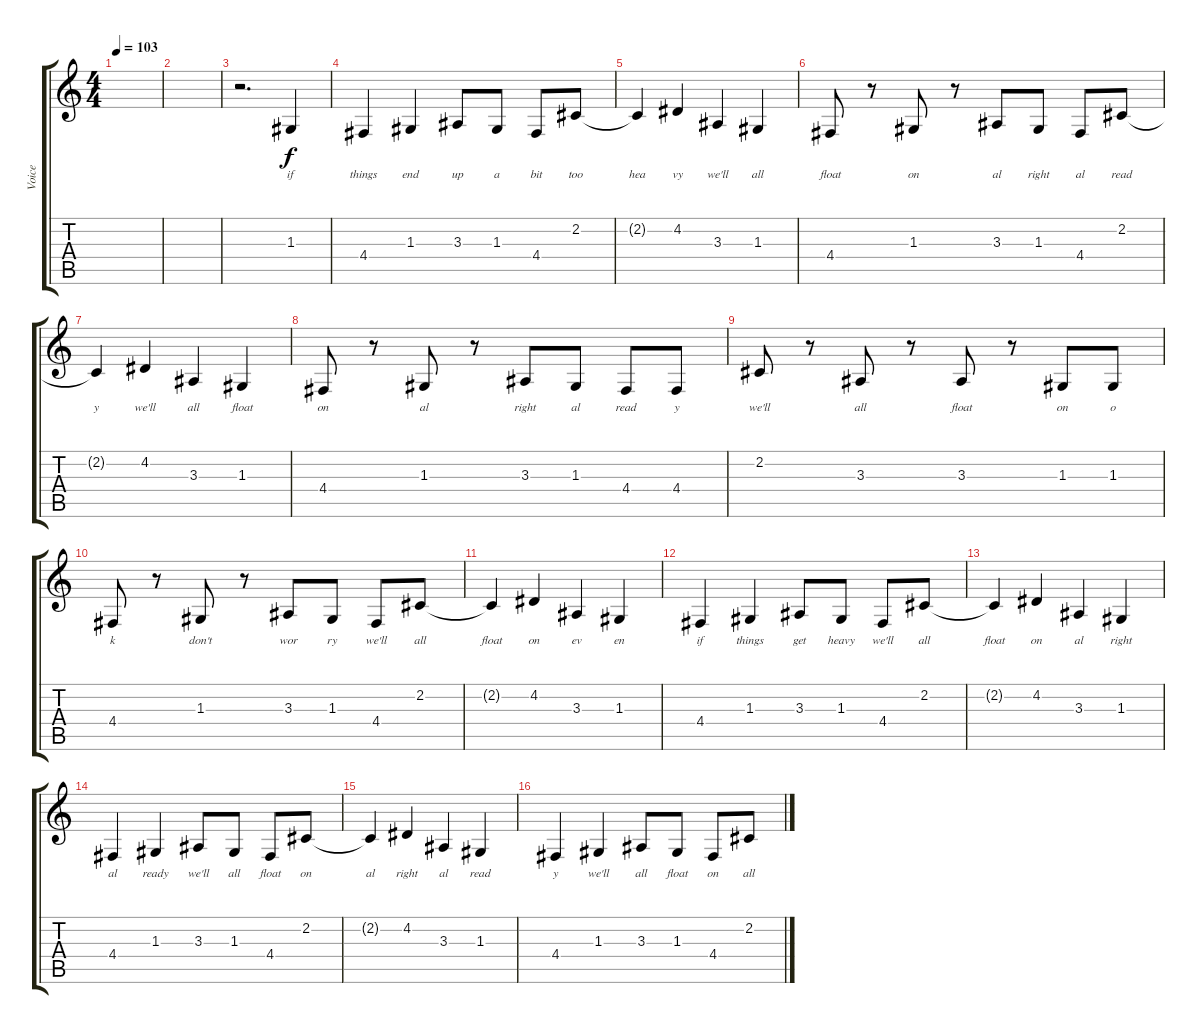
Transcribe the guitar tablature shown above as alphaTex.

\track ("Voice" "Voice") {instrument altosax}
\staff {score tabs}
\tuning (E4 B3 G3 D3 A2 E2) {hide}
\ts (4 4)
\tempo 103
\clef g2
\ks c
|
|
r.2{d} 1.3.4{lyrics (0 "if") lyrics (1 "") lyrics (2 "") lyrics (3 "") lyrics (4 "") volume 15} |
4.4.4{lyrics (0 "things") lyrics (1 "") lyrics (2 "") lyrics (3 "") lyrics (4 "")} 1.3.4{lyrics (0 "end") lyrics (1 "") lyrics (2 "") lyrics (3 "") lyrics (4 "")} 3.3.8{lyrics (0 "up") lyrics (1 "") lyrics (2 "") lyrics (3 "") lyrics (4 "")} 1.3.8{lyrics (0 "a") lyrics (1 "") lyrics (2 "") lyrics (3 "") lyrics (4 "")} 4.4.8{lyrics (0 "bit") lyrics (1 "") lyrics (2 "") lyrics (3 "") lyrics (4 "")} 2.2.8{lyrics (0 "too") lyrics (1 "") lyrics (2 "") lyrics (3 "") lyrics (4 "")} |
2.2{t}.4{lyrics (0 "hea") lyrics (1 "") lyrics (2 "") lyrics (3 "") lyrics (4 "")} 4.2.4{lyrics (0 "vy") lyrics (1 "") lyrics (2 "") lyrics (3 "") lyrics (4 "")} 3.3.4{lyrics (0 "we'll") lyrics (1 "") lyrics (2 "") lyrics (3 "") lyrics (4 "")} 1.3.4{lyrics (0 "all") lyrics (1 "") lyrics (2 "") lyrics (3 "") lyrics (4 "")} |
4.4.8{lyrics (0 "float") lyrics (1 "") lyrics (2 "") lyrics (3 "") lyrics (4 "")} r.8 1.3.8{lyrics (0 "on") lyrics (1 "") lyrics (2 "") lyrics (3 "") lyrics (4 "")} r.8 3.3.8{lyrics (0 "al") lyrics (1 "") lyrics (2 "") lyrics (3 "") lyrics (4 "")} 1.3.8{lyrics (0 "right") lyrics (1 "") lyrics (2 "") lyrics (3 "") lyrics (4 "")} 4.4.8{lyrics (0 "al") lyrics (1 "") lyrics (2 "") lyrics (3 "") lyrics (4 "")} 2.2.8{lyrics (0 "read") lyrics (1 "") lyrics (2 "") lyrics (3 "") lyrics (4 "")} |
2.2{t}.4{lyrics (0 "y") lyrics (1 "") lyrics (2 "") lyrics (3 "") lyrics (4 "")} 4.2.4{lyrics (0 "we'll") lyrics (1 "") lyrics (2 "") lyrics (3 "") lyrics (4 "")} 3.3.4{lyrics (0 "all") lyrics (1 "") lyrics (2 "") lyrics (3 "") lyrics (4 "")} 1.3.4{lyrics (0 "float") lyrics (1 "") lyrics (2 "") lyrics (3 "") lyrics (4 "")} |
4.4.8{lyrics (0 "on") lyrics (1 "") lyrics (2 "") lyrics (3 "") lyrics (4 "")} r.8 1.3.8{lyrics (0 "al") lyrics (1 "") lyrics (2 "") lyrics (3 "") lyrics (4 "")} r.8 3.3.8{lyrics (0 "right") lyrics (1 "") lyrics (2 "") lyrics (3 "") lyrics (4 "")} 1.3.8{lyrics (0 "al") lyrics (1 "") lyrics (2 "") lyrics (3 "") lyrics (4 "")} 4.4.8{lyrics (0 "read") lyrics (1 "") lyrics (2 "") lyrics (3 "") lyrics (4 "")} 4.4.8{lyrics (0 "y") lyrics (1 "") lyrics (2 "") lyrics (3 "") lyrics (4 "")} |
2.2.8{lyrics (0 "we'll") lyrics (1 "") lyrics (2 "") lyrics (3 "") lyrics (4 "")} r.8 3.3.8{lyrics (0 "all") lyrics (1 "") lyrics (2 "") lyrics (3 "") lyrics (4 "")} r.8 3.3.8{lyrics (0 "float") lyrics (1 "") lyrics (2 "") lyrics (3 "") lyrics (4 "")} r.8 1.3.8{lyrics (0 "on") lyrics (1 "") lyrics (2 "") lyrics (3 "") lyrics (4 "")} 1.3.8{lyrics (0 "o") lyrics (1 "") lyrics (2 "") lyrics (3 "") lyrics (4 "")} |
4.4.8{lyrics (0 "k") lyrics (1 "") lyrics (2 "") lyrics (3 "") lyrics (4 "")} r.8 1.3.8{lyrics (0 "don't") lyrics (1 "") lyrics (2 "") lyrics (3 "") lyrics (4 "")} r.8 3.3.8{lyrics (0 "wor") lyrics (1 "") lyrics (2 "") lyrics (3 "") lyrics (4 "")} 1.3.8{lyrics (0 "ry") lyrics (1 "") lyrics (2 "") lyrics (3 "") lyrics (4 "")} 4.4.8{lyrics (0 "we'll") lyrics (1 "") lyrics (2 "") lyrics (3 "") lyrics (4 "")} 2.2.8{lyrics (0 "all") lyrics (1 "") lyrics (2 "") lyrics (3 "") lyrics (4 "")} |
2.2{t}.4{lyrics (0 "float") lyrics (1 "") lyrics (2 "") lyrics (3 "") lyrics (4 "")} 4.2.4{lyrics (0 "on") lyrics (1 "") lyrics (2 "") lyrics (3 "") lyrics (4 "")} 3.3.4{lyrics (0 "ev") lyrics (1 "") lyrics (2 "") lyrics (3 "") lyrics (4 "")} 1.3.4{lyrics (0 "en") lyrics (1 "") lyrics (2 "") lyrics (3 "") lyrics (4 "")} |
4.4.4{lyrics (0 "if") lyrics (1 "") lyrics (2 "") lyrics (3 "") lyrics (4 "")} 1.3.4{lyrics (0 "things") lyrics (1 "") lyrics (2 "") lyrics (3 "") lyrics (4 "")} 3.3.8{lyrics (0 "get") lyrics (1 "") lyrics (2 "") lyrics (3 "") lyrics (4 "")} 1.3.8{lyrics (0 "heavy") lyrics (1 "") lyrics (2 "") lyrics (3 "") lyrics (4 "")} 4.4.8{lyrics (0 "we'll") lyrics (1 "") lyrics (2 "") lyrics (3 "") lyrics (4 "")} 2.2.8{lyrics (0 "all") lyrics (1 "") lyrics (2 "") lyrics (3 "") lyrics (4 "")} |
2.2{t}.4{lyrics (0 "float") lyrics (1 "") lyrics (2 "") lyrics (3 "") lyrics (4 "")} 4.2.4{lyrics (0 "on") lyrics (1 "") lyrics (2 "") lyrics (3 "") lyrics (4 "")} 3.3.4{lyrics (0 "al") lyrics (1 "") lyrics (2 "") lyrics (3 "") lyrics (4 "")} 1.3.4{lyrics (0 "right") lyrics (1 "") lyrics (2 "") lyrics (3 "") lyrics (4 "")} |
4.4.4{lyrics (0 "al") lyrics (1 "") lyrics (2 "") lyrics (3 "") lyrics (4 "")} 1.3.4{lyrics (0 "ready") lyrics (1 "") lyrics (2 "") lyrics (3 "") lyrics (4 "")} 3.3.8{lyrics (0 "we'll") lyrics (1 "") lyrics (2 "") lyrics (3 "") lyrics (4 "")} 1.3.8{lyrics (0 "all") lyrics (1 "") lyrics (2 "") lyrics (3 "") lyrics (4 "")} 4.4.8{lyrics (0 "float") lyrics (1 "") lyrics (2 "") lyrics (3 "") lyrics (4 "")} 2.2.8{lyrics (0 "on") lyrics (1 "") lyrics (2 "") lyrics (3 "") lyrics (4 "")} |
2.2{t}.4{lyrics (0 "al") lyrics (1 "") lyrics (2 "") lyrics (3 "") lyrics (4 "")} 4.2.4{lyrics (0 "right") lyrics (1 "") lyrics (2 "") lyrics (3 "") lyrics (4 "")} 3.3.4{lyrics (0 "al") lyrics (1 "") lyrics (2 "") lyrics (3 "") lyrics (4 "")} 1.3.4{lyrics (0 "read") lyrics (1 "") lyrics (2 "") lyrics (3 "") lyrics (4 "")} |
4.4.4{lyrics (0 "y") lyrics (1 "") lyrics (2 "") lyrics (3 "") lyrics (4 "")} 1.3.4{lyrics (0 "we'll") lyrics (1 "") lyrics (2 "") lyrics (3 "") lyrics (4 "")} 3.3.8{lyrics (0 "all") lyrics (1 "") lyrics (2 "") lyrics (3 "") lyrics (4 "")} 1.3.8{lyrics (0 "float") lyrics (1 "") lyrics (2 "") lyrics (3 "") lyrics (4 "")} 4.4.8{lyrics (0 "on") lyrics (1 "") lyrics (2 "") lyrics (3 "") lyrics (4 "")} 2.2.8{lyrics (0 "all") lyrics (1 "") lyrics (2 "") lyrics (3 "") lyrics (4 "")}
